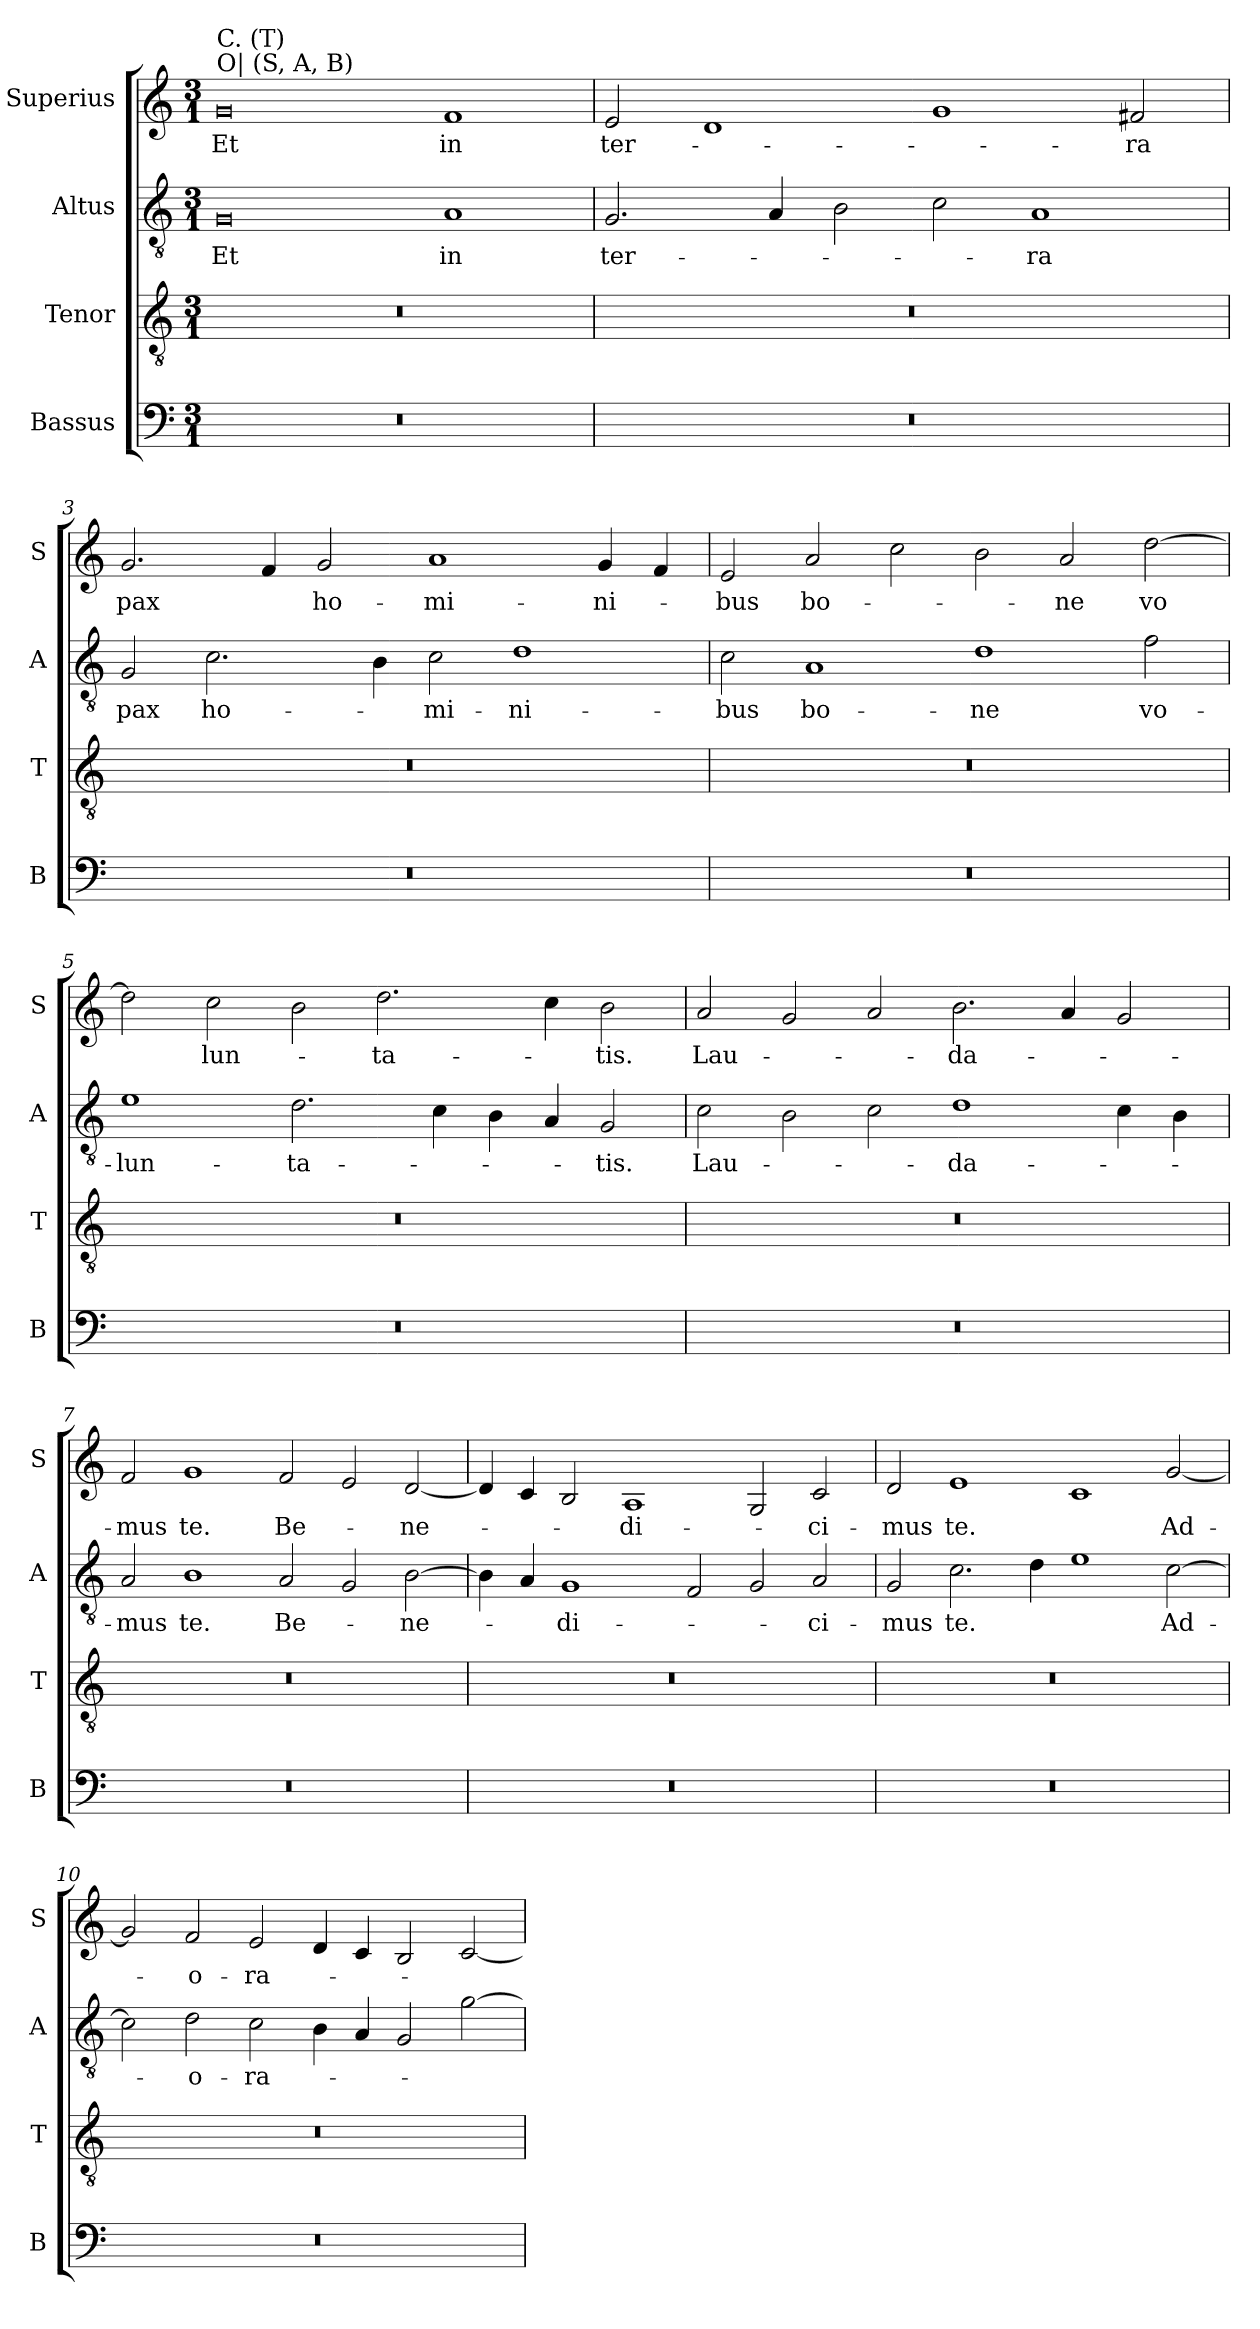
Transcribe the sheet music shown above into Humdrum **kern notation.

**kern	**kern	**kern	**text	**kern	**text
*part4	*part3	*part2	*part2	*part1	*part1
*staff4	*staff3	*staff2	*staff2	*staff1	*staff1
*I"Bassus	*I"Tenor	*I"Altus	*	*I"Superius	*
*I'B	*I'T	*I'A	*	*I'S	*
*clefF4	*clefGv2	*clefGv2	*	*clefG2	*
*k[]	*k[]	*k[]	*	*k[]	*
*M3/1	*M3/1	*M3/1	*	*M3/1	*
=1	=1	=1	=1	=1	=1
!	!	!	!	!LO:TX:a:t=O| (S, A, B)	!
!	!	!	!	!LO:TX:a:t=C. (T)	!
0.r	0.r	0G	Et	0g	Et
.	.	1A	in	1f	in
=2	=2	=2	=2	=2	=2
0.r	0.r	2.G	ter-	2e	ter-
.	.	.	.	1d	.
.	.	4A	.	.	.
.	.	2B	.	.	.
.	.	2c	.	1g	.
.	.	1A	-ra	.	.
.	.	.	.	2f#X	-ra
=3	=3	=3	=3	=3	=3
0.r	0.r	2G	pax	2.g	pax
.	.	2.c	ho-	.	.
.	.	.	.	4f	.
.	.	.	.	2g	ho-
.	.	4B	.	.	.
.	.	2c	-mi-	1a	-mi-
.	.	1d	-ni-	.	.
.	.	.	.	4g	-ni-
.	.	.	.	4f	.
=4	=4	=4	=4	=4	=4
0.r	0.r	2c	-bus	2e	-bus
.	.	1A	bo-	2a	bo-
.	.	.	.	2cc	.
.	.	1d	-ne	2b	.
.	.	.	.	2a	-ne
.	.	2f	vo-	[2dd	vo
=5	=5	=5	=5	=5	=5
0.r	0.r	1e	-lun-	2dd]	.
.	.	.	.	2cc	lun-
.	.	2.d	-ta-	2b	.
.	.	.	.	2.dd	-ta-
.	.	4c	.	.	.
.	.	4B	.	.	.
.	.	4A	.	4cc	.
.	.	2G	-tis.	2b	-tis.
=6	=6	=6	=6	=6	=6
0.r	0.r	2c	Lau-	2a	Lau-
.	.	2B	.	2g	.
.	.	2c	.	2a	.
.	.	1d	-da-	2.b	-da-
.	.	.	.	4a	.
.	.	4c	.	2g	.
.	.	4B	.	.	.
=7	=7	=7	=7	=7	=7
0.r	0.r	2A	-mus	2f	-mus
.	.	1B	te.	1g	te.
.	.	2A	Be-	2f	Be-
.	.	2G	.	2e	.
.	.	[2B	-ne-	[2d	-ne-
=8	=8	=8	=8	=8	=8
0.r	0.r	4B]	.	4d]	.
.	.	4A	.	4c	.
.	.	1G	-di-	2B	.
.	.	.	.	1A	-di-
.	.	2F	.	.	.
.	.	2G	.	2G	.
.	.	2A	-ci-	2c	-ci-
=9	=9	=9	=9	=9	=9
0.r	0.r	2G	-mus	2d	-mus
.	.	2.c	te.	1e	te.
.	.	4d	.	.	.
.	.	1e	.	1c	.
.	.	[2c	Ad-	[2g	Ad-
=10	=10	=10	=10	=10	=10
0.r	0.r	2c]	.	2g]	.
.	.	2d	-o-	2f	-o-
.	.	2c	-ra-	2e	-ra-
.	.	4B	.	4d	.
.	.	4A	.	4c	.
.	.	2G	.	2B	.
.	.	[2g	.	[2c	.
=	=	=	=	=	=
*-	*-	*-	*-	*-	*-
